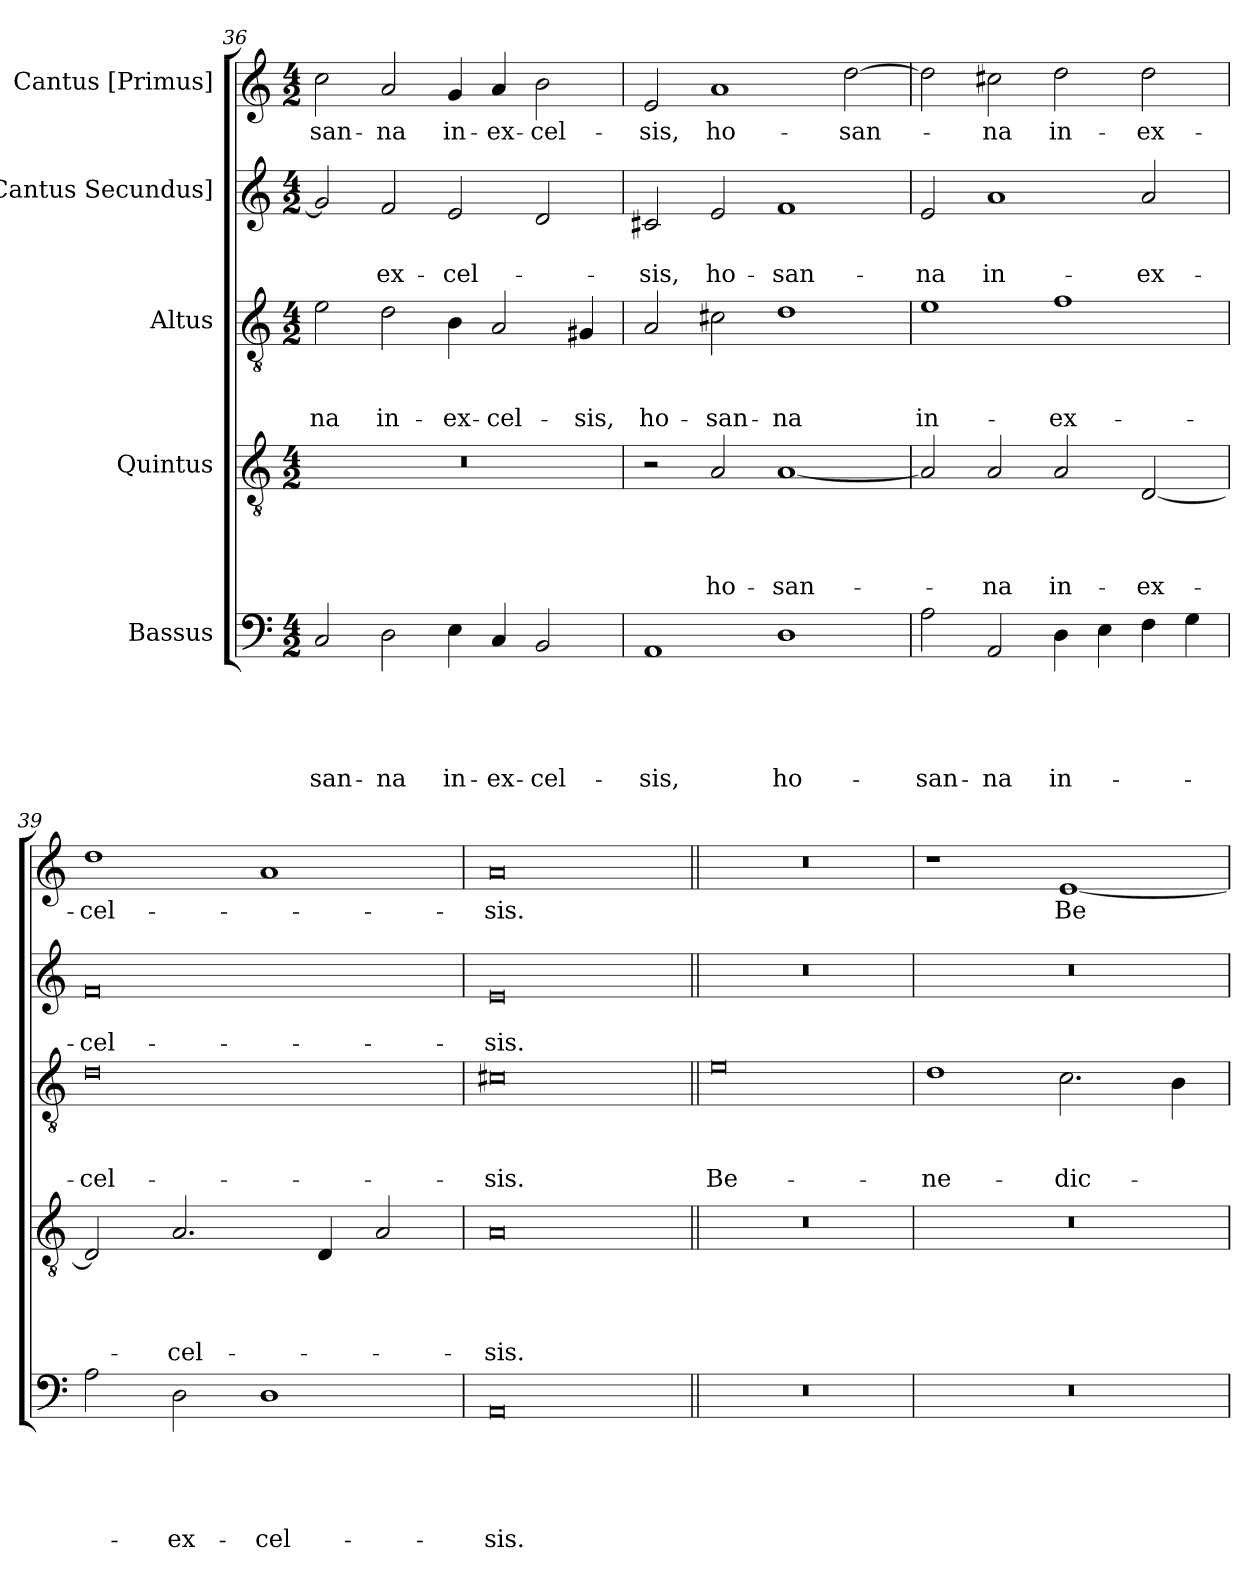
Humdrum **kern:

**kern	**text	**text	**text	**text	**text	**kern	**text	**text	**text	**text	**kern	**text	**text	**text	**kern	**text	**text	**kern	**text
*part5	*part5	*part5	*part5	*part5	*part5	*part4	*part4	*part4	*part4	*part4	*part3	*part3	*part3	*part3	*part2	*part2	*part2	*part1	*part1
*staff5	*staff5	*staff5	*staff5	*staff5	*staff5	*staff4	*staff4	*staff4	*staff4	*staff4	*staff3	*staff3	*staff3	*staff3	*staff2	*staff2	*staff2	*staff1	*staff1
*I"Bassus	*	*	*	*	*	*I"Quintus	*	*	*	*	*I"Altus	*	*	*	*I"[Cantus Secundus]	*	*	*I"Cantus [Primus]	*
*clefF4	*	*	*	*	*	*clefGv2	*	*	*	*	*clefGv2	*	*	*	*clefG2	*	*	*clefG2	*
*k[]	*	*	*	*	*	*k[]	*	*	*	*	*k[]	*	*	*	*k[]	*	*	*k[]	*
*M4/2	*	*	*	*	*	*M4/2	*	*	*	*	*M4/2	*	*	*	*M4/2	*	*	*M4/2	*
=36	=36	=36	=36	=36	=36	=36	=36	=36	=36	=36	=36	=36	=36	=36	=36	=36	=36	=36	=36
2C/	.	.	.	.	-san-	0r	.	.	.	.	2e\	.	.	-na	2g/]	.	.	2cc\	-san-
2D\	.	.	.	.	-na	.	.	.	.	.	2d\	.	.	in-	2f/	.	ex-	2a/	-na
4E\	.	.	.	.	in-	.	.	.	.	.	4B\	.	.	ex-	2e/	.	-cel-	4g/	in-
4C/	.	.	.	.	ex-	.	.	.	.	.	2A/	.	.	-cel-	.	.	.	4a/	ex-
2BB/	.	.	.	.	-cel-	.	.	.	.	.	.	.	.	.	2d/	.	.	2b\	-cel-
.	.	.	.	.	.	.	.	.	.	.	4G#X/	.	.	-sis,	.	.	.	.	.
=37	=37	=37	=37	=37	=37	=37	=37	=37	=37	=37	=37	=37	=37	=37	=37	=37	=37	=37	=37
1AA/	.	.	.	.	-sis,	2r	.	.	.	.	2A/	.	.	ho-	2c#X/	.	-sis,	2e/	-sis,
.	.	.	.	.	.	2A/	.	.	.	ho-	2c#X\	.	.	-san-	2e/	.	ho-	1a/	ho-
1D\	.	.	.	.	ho-	[1A/	.	.	.	-san-	1d\	.	.	-na	1f/	.	-san-	.	.
.	.	.	.	.	.	.	.	.	.	.	.	.	.	.	.	.	.	[2dd\	-san-
=38	=38	=38	=38	=38	=38	=38	=38	=38	=38	=38	=38	=38	=38	=38	=38	=38	=38	=38	=38
2A\	.	.	.	.	-san-	2A/]	.	.	.	.	1e\	.	.	in-	2e/	.	-na	2dd\]	.
2AA/	.	.	.	.	-na	2A/	.	.	.	-na	.	.	.	.	1a/	.	in-	2cc#X\	-na
4D\	.	.	.	.	in-	2A/	.	.	.	in-	1f\	.	.	ex-	.	.	.	2dd\	in-
4E\	.	.	.	.	.	.	.	.	.	.	.	.	.	.	.	.	.	.	.
4F\	.	.	.	.	.	[2D/	.	.	.	ex-	.	.	.	.	2a/	.	ex-	2dd\	ex-
4G\	.	.	.	.	.	.	.	.	.	.	.	.	.	.	.	.	.	.	.
=39	=39	=39	=39	=39	=39	=39	=39	=39	=39	=39	=39	=39	=39	=39	=39	=39	=39	=39	=39
2A\	.	.	.	.	.	2D/]	.	.	.	.	0d\	.	.	-cel-	0f/	.	-cel-	1dd\	-cel-
2D\	.	.	.	.	ex-	2.A/	.	.	.	-cel-	.	.	.	.	.	.	.	.	.
1D\	.	.	.	.	-cel-	.	.	.	.	.	.	.	.	.	.	.	.	1a/	.
.	.	.	.	.	.	4D/	.	.	.	.	.	.	.	.	.	.	.	.	.
.	.	.	.	.	.	2A/	.	.	.	.	.	.	.	.	.	.	.	.	.
=40	=40	=40	=40	=40	=40	=40	=40	=40	=40	=40	=40	=40	=40	=40	=40	=40	=40	=40	=40
0AA/	.	.	.	.	-sis.	0A/	.	.	.	-sis.	0c#X\	.	.	-sis.	0e/	.	-sis.	0a/	-sis.
=41||	=41||	=41||	=41||	=41||	=41||	=41||	=41||	=41||	=41||	=41||	=41||	=41||	=41||	=41||	=41||	=41||	=41||	=41||	=41||
0r	.	.	.	.	.	0r	.	.	.	.	0e\	.	.	Be-	0r	.	.	0r	.
=42	=42	=42	=42	=42	=42	=42	=42	=42	=42	=42	=42	=42	=42	=42	=42	=42	=42	=42	=42
0r	.	.	.	.	.	0r	.	.	.	.	1d\	.	.	-ne-	0r	.	.	1r	.
.	.	.	.	.	.	.	.	.	.	.	2.c\	.	.	-dic-	.	.	.	[1e/	Be-
.	.	.	.	.	.	.	.	.	.	.	4B\	.	.	.	.	.	.	.	.
=	=	=	=	=	=	=	=	=	=	=	=	=	=	=	=	=	=	=	=
*-	*-	*-	*-	*-	*-	*-	*-	*-	*-	*-	*-	*-	*-	*-	*-	*-	*-	*-	*-
